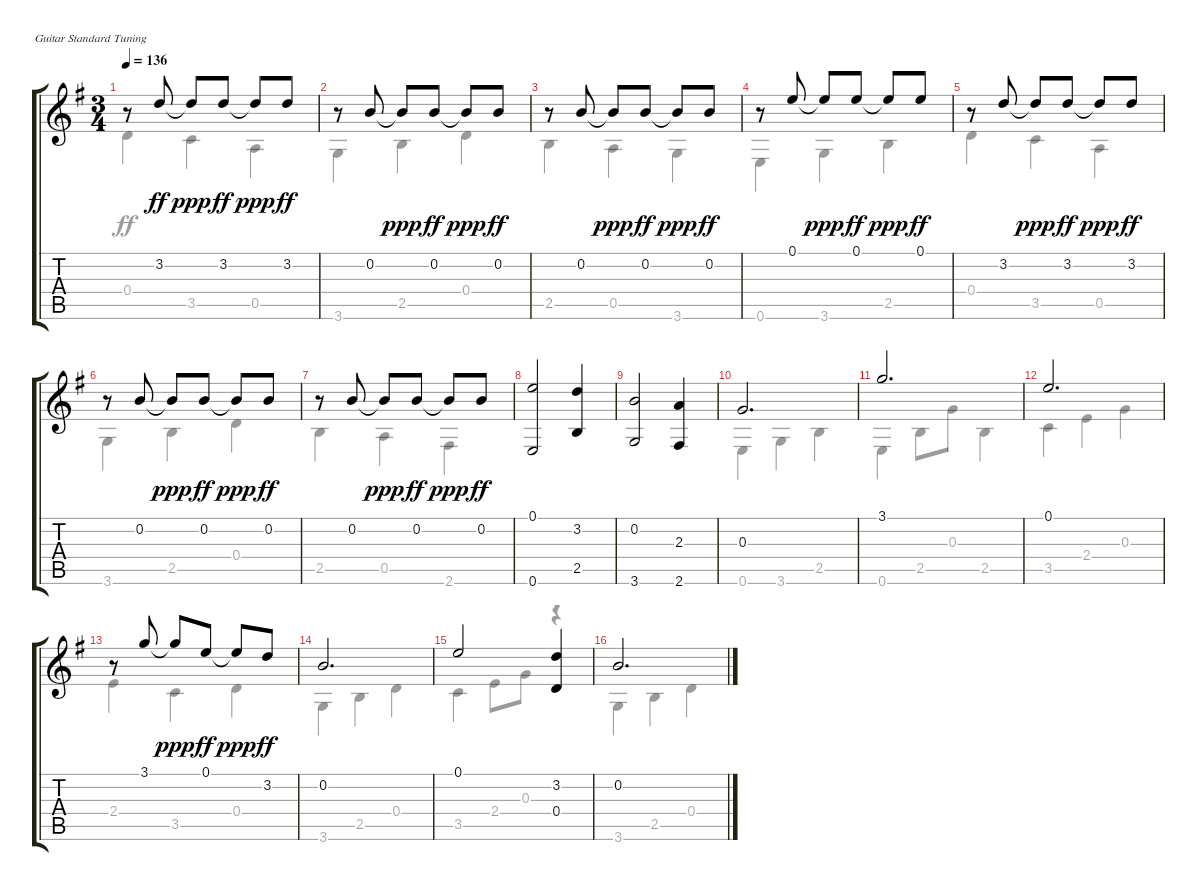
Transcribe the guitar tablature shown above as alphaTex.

\bracketExtendMode groupsimilarinstruments
\firstSystemTrackNameOrientation horizontal
\otherSystemsTrackNameOrientation horizontal
\track "" {instrument acousticguitarnylon}
\staff {score tabs}
\tuning (E4 B3 G3 D3 A2 E2)
\voice
\ts (3 4)
\tempo 136
\clef g2
\ks g
r.8{dy ff instrument acousticguitarnylon} 3.2.8 3.2{t}.8{dy ppp} 3.2.8{dy ff} 3.2{t}.8{dy ppp} 3.2.8{dy ff} |
r.8 0.2.8 0.2{t}.8{dy ppp} 0.2.8{dy ff} 0.2{t}.8{dy ppp} 0.2.8{dy ff} |
r.8 0.2.8 0.2{t}.8{dy ppp} 0.2.8{dy ff} 0.2{t}.8{dy ppp} 0.2.8{dy ff} |
r.8 0.1.8 0.1{t}.8{dy ppp} 0.1.8{dy ff} 0.1{t}.8{dy ppp} 0.1.8{dy ff} |
r.8 3.2.8 3.2{t}.8{dy ppp} 3.2.8{dy ff} 3.2{t}.8{dy ppp} 3.2.8{dy ff} |
r.8 0.2.8 0.2{t}.8{dy ppp} 0.2.8{dy ff} 0.2{t}.8{dy ppp} 0.2.8{dy ff} |
r.8 0.2.8 0.2{t}.8{dy ppp} 0.2.8{dy ff} 0.2{t}.8{dy ppp} 0.2.8{dy ff} |
(0.1 0.6).2 (3.2 2.5).4 |
(0.2 3.6).2 (2.3 2.6).4 |
0.3.2{d} |
3.1.2{d} |
0.1.2{d} |
r.8 3.1.8 3.1{t}.8{dy ppp} 0.1.8{dy ff} 0.1{t}.8{dy ppp} 3.2.8{dy ff} |
0.2.2{d} |
0.1.2 (3.2 0.4).4 |
0.2.2{d}
\voice
\clef g2
\ottava regular
\simile none
\ks g
0.4.4{dy ff} 3.5.4 0.5.4 |
3.6.4 2.5.4 0.4.4 |
2.5.4 0.5.4 3.6.4 |
0.6.4 3.6.4 2.5.4 |
0.4.4 3.5.4 0.5.4 |
3.6.4 2.5.4 0.4.4 |
2.5.4 0.5.4 2.6.4 |
|
|
0.6.4 3.6.4 2.5.4 |
0.6.4 2.5.8 0.3.8 2.5.4 |
3.5.4 2.4.4 0.3.4 |
2.4.4 3.5.4 0.4.4 |
3.6.4 2.5.4 0.4.4 |
3.5.4 2.4.8 0.3.8 r.4 |
3.6.4 2.5.4 0.4.4
